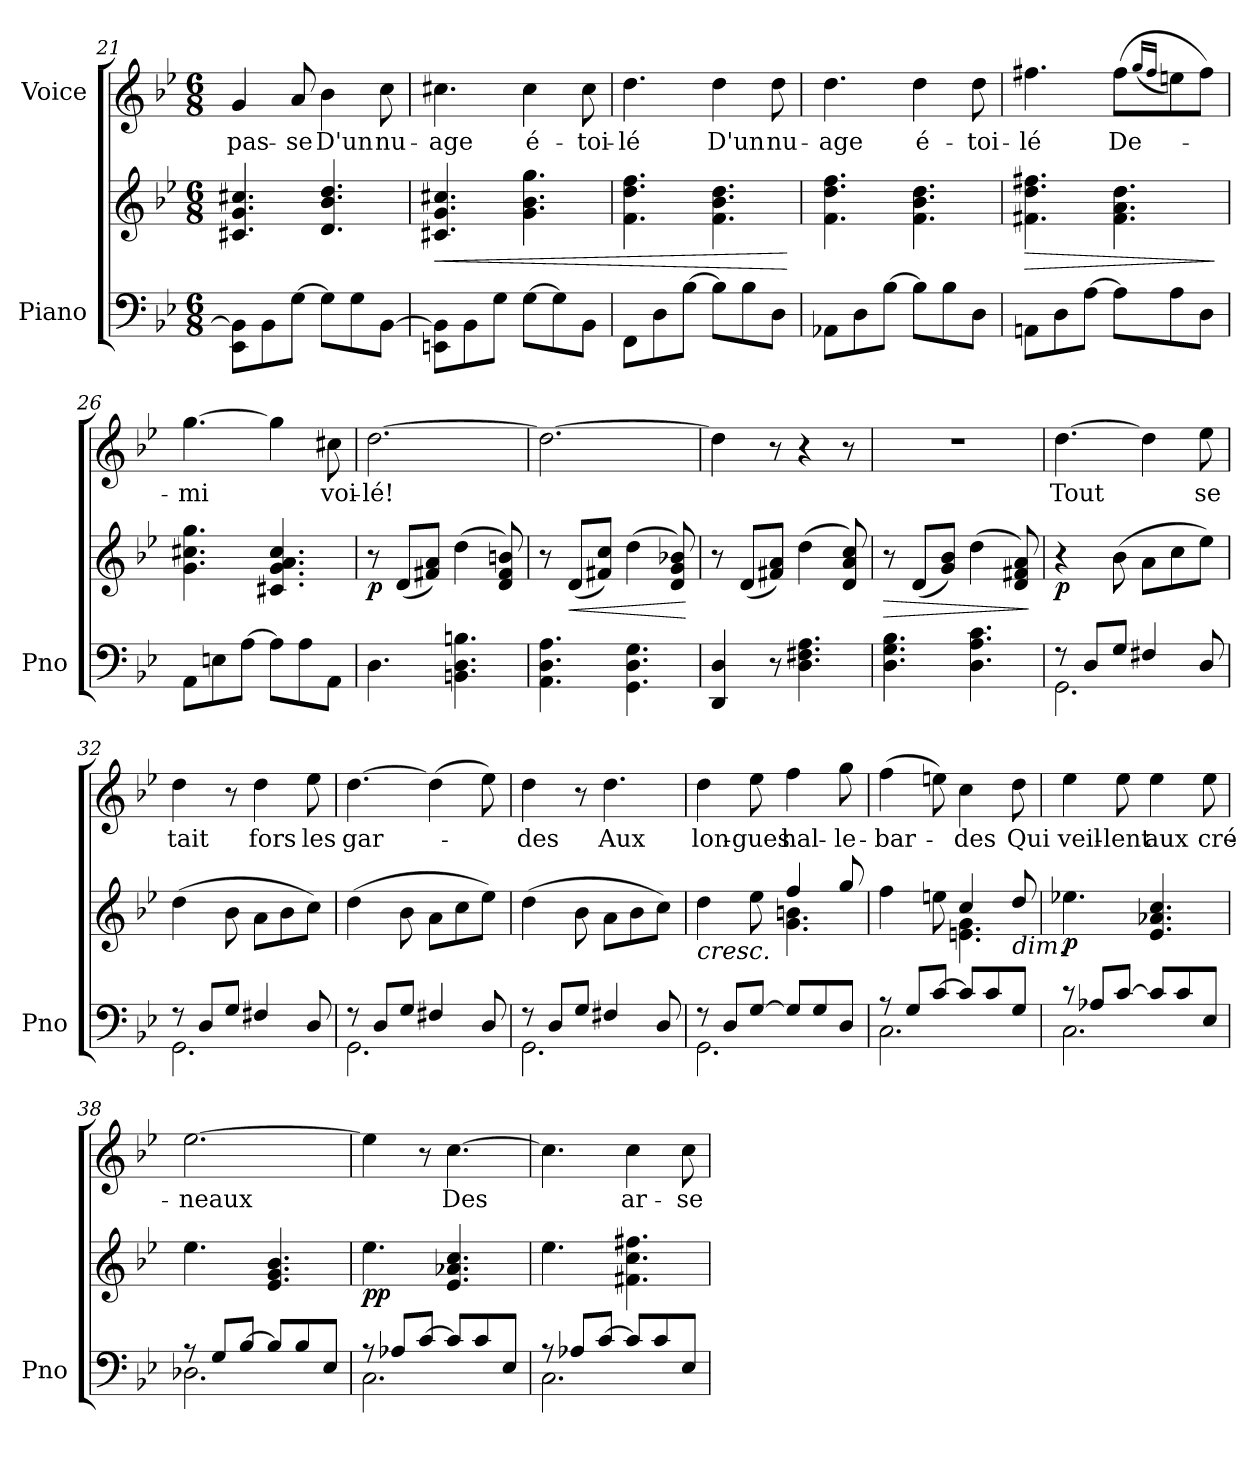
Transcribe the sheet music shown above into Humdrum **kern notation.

**kern	**kern	**dynam	**kern	**text
*part2	*part2	*part2	*part1	*part1
*staff3	*staff2	*staff2/3	*staff1	*staff1
*I"Piano	*	*	*I"Voice	*
*I'Pno	*	*	*	*
*clefF4	*clefG2	*	*clefG2	*
*k[b-e-]	*k[b-e-]	*	*k[b-e-]	*
*M6/8	*M6/8	*	*M6/8	*
=21	=21	=21	=21	=21
!	!	!	!	!LO:LY:b
8EE-\ 8BB-\]L	4.c#X/ 4.g/ 4.cc#X/	.	4g/	pas-
8BB-\	.	.	.	.
!	!	!	!	!LO:LY:b
[8G\J	.	.	8a/	-se
!	!	!	!	!LO:LY:b
8G\L]	4.d/ 4.b-/ 4.dd/	.	4b-\	D'un
8G\	.	.	.	.
!	!	!	!	!LO:LY:b
[8BB-\J	.	.	8cc\	nu-
=22	=22	=22	=22	=22
!	!	!LO:HP:b	!	!LO:LY:b
8EEn\ 8BB-\]L	4.c#X/ 4.g/ 4.cc#X/	<	4.cc#X\	-age
8BB-\	.	.	.	.
8G\J	.	.	.	.
!	!	!	!	!LO:LY:b
[8G\L	4.g\ 4.b-\ 4.gg\	.	4cc#\	é-
8G\]	.	.	.	.
!	!	!	!	!LO:LY:b
8BB-\J	.	.	8cc#\	-toi-
=23	=23	=23	=23	=23
!	!	!	!	!LO:LY:b
8FF\L	4.f\ 4.dd\ 4.ff\	.	4.dd\	-lé
8D\	.	.	.	.
[8B-\J	.	.	.	.
!	!	!	!	!LO:LY:b
8B-\L]	4.f\ 4.b-\ 4.dd\	.	4dd\	D'un
8B-\	.	.	.	.
!	!	!	!	!LO:LY:b
8D\J	.	.	8dd\	nu-
.	.	[	.	.
!!LO:LB:g=z
=24	=24	=24	=24	=24
!	!	!	!	!LO:LY:b
8AA-X\L	4.f\ 4.dd\ 4.ff\	.	4.dd\	-age
8D\	.	.	.	.
[8B-\J	.	.	.	.
!	!	!	!	!LO:LY:b
8B-\L]	4.f\ 4.b-\ 4.dd\	.	4dd\	é-
8B-\	.	.	.	.
!	!	!	!	!LO:LY:b
8D\J	.	.	8dd\	-toi-
=25	=25	=25	=25	=25
!	!	!LO:HP:b	!	!LO:LY:b
8AAn\L	4.f#X\ 4.dd\ 4.ff#X\	>	4.ff#X\	-lé
8D\	.	.	.	.
[8A\J	.	.	.	.
!	!	!	!	!LO:LY:b
8A\L]	4.f#\ 4.a\ 4.dd\	.	(8ff#\L	De-
.	.	.	(16qgg/LL	.
.	.	.	16qff#/JJ	.
8A\	.	.	8een\)	.
8D\J	.	.	8ff#\J)	.
.	.	]	.	.
=26	=26	=26	=26	=26
!	!	!	!	!LO:LY:b
8AA\L	4.g\ 4.cc#X\ 4.gg\	.	[4.gg\	-mi
8En\	.	.	.	.
[8A\J	.	.	.	.
8A\L]	4.c#i/ 4.g/ 4.a/ 4.cc#/	.	4gg\]	.
8A\	.	.	.	.
!	!	!	!	!LO:LY:b
8AA\J	.	.	8cc#X\	voi-
=27	=27	=27	=27	=27
!	!	!LO:DY:b	!	!LO:LY:b
4.D\	8r	p	[2.dd\	-lé!
.	(8d/L	.	.	.
.	8f#X/ 8a/J)	.	.	.
4.BBn\ 4.D\ 4.Bn\	(4dd\	.	.	.
.	8d/ 8f#/ 8bn/)	.	.	.
!!LO:LB:g=z
=28	=28	=28	=28	=28
4.AA\ 4.D\ 4.A\	8r	.	2.dd\_	.
!	!	!LO:HP:b	!	!
.	(8d/L	<	.	.
.	8f#X/ 8cc/J)	.	.	.
4.GG\ 4.D\ 4.G\	(4dd\	.	.	.
.	8d/ 8g/ 8b-X/)	.	.	.
.	.	[	.	.
=29	=29	=29	=29	=29
4DD/ 4D/	8r	.	4dd\]	.
.	(8d/L	.	.	.
8r	8f#X/ 8a/J)	.	8r	.
4.D\ 4.F#X\ 4.A\	(4dd\	.	4r	.
.	8d/ 8a/ 8cc/)	.	8r	.
=30	=30	=30	=30	=30
!	!	!LO:HP:b	!	!
4.D\ 4.G\ 4.B-\	8r	>	2.r	.
.	(8d/L	.	.	.
.	8g/ 8b-/J)	.	.	.
4.D\ 4.A\ 4.c\	(4dd\	.	.	.
.	8d/ 8f#X/ 8a/)	.	.	.
.	.	]	.	.
=31	=31	=31	=31	=31
*^	*	*	*	*
!	!	!	!LO:DY:b	!	!LO:LY:b
8r	2.GG\	4r	p	[4.dd\	Tout
8D/L	.	.	.	.	.
8G/J	.	(8b-\	.	.	.
4F#X/	.	8a\L	.	4dd\]	.
.	.	8cc\	.	.	.
!	!	!	!	!	!LO:LY:b
8D/	.	8ee-\J)	.	8ee-\	se
=32	=32	=32	=32	=32	=32
!	!	!	!	!	!LO:LY:b
8r	2.GG\	(4dd\	.	4dd\	tait
8D/L	.	.	.	.	.
8G/J	.	8b-\	.	8r	.
!	!	!	!	!	!LO:LY:b
4F#X/	.	8a\L	.	4dd\	fors
.	.	8b-\	.	.	.
!	!	!	!	!	!LO:LY:b
8D/	.	8cc\J)	.	8ee-\	les
!!LO:PB:g=z
=33	=33	=33	=33	=33	=33
!	!	!	!	!	!LO:LY:b
8r	2.GG\	(4dd\	.	[4.dd\	gar-
8D/L	.	.	.	.	.
8G/J	.	8b-\	.	.	.
4F#X/	.	8a\L	.	(4dd\]	.
.	.	8cc\	.	.	.
8D/	.	8ee-\J)	.	8ee-\)	.
=34	=34	=34	=34	=34	=34
!	!	!	!	!	!LO:LY:b
8r	2.GG\	(4dd\	.	4dd\	-des
8D/L	.	.	.	.	.
8G/J	.	8b-\	.	8r	.
!	!	!	!	!	!LO:LY:b
4F#X/	.	8a\L	.	4.dd\	Aux
.	.	8b-\	.	.	.
8D/	.	8cc\J)	.	.	.
=35	=35	=35	=35	=35	=35
*	*	*^	*	*	*
!	!	!LO:TX:b:i:t=cresc.	!	!	!	!
!	!	!	!	!	!	!LO:LY:b
8r	2.GG\	4dd\	4ryy	.	4dd\	lon-
8D/L	.	.	.	.	.	.
!	!	!	!	!	!	!LO:LY:b
[8G/J	.	8ee-\	8ryy	.	8ee-\	-gues
!	!	!	!	!	!	!LO:LY:b
8G/L]	.	4ff/	4.g\ 4.bn\	.	4ff\	hal-
8G/	.	.	.	.	.	.
!	!	!	!	!	!	!LO:LY:b
8D/J	.	8gg/	.	.	8gg\	-le-
=36	=36	=36	=36	=36	=36	=36
!	!	!	!	!	!	!LO:LY:b
8r	2.C\	4ff\	4ryy	.	(4ff\	-bar-
8G/L	.	.	.	.	.	.
[8c/J	.	8een\	8ryy	.	8een\)	.
!	!	!	!	!	!	!LO:LY:b
8c/L]	.	4cc/	4.en\ 4.g\	.	4cc\	-des
8c/	.	.	.	.	.	.
!	!	!LO:TX:b:i:t=dim.	!	!	!	!
!	!	!	!	!	!	!LO:LY:b
8G/J	.	8dd/	.	.	8dd\	Qui
*	*	*v	*v	*	*	*
!!LO:LB:g=z
=37	=37	=37	=37	=37	=37
!	!	!	!LO:DY:b	!	!LO:LY:b
8r	2.C\	4.ee-X\	p	4ee-\	veil-
8A-X/L	.	.	.	.	.
!	!	!	!	!	!LO:LY:b
[8c/J	.	.	.	8ee-\	-lent
!	!	!	!	!	!LO:LY:b
8c/L]	.	4.e-/ 4.a-X/ 4.cc/	.	4ee-\	aux
8c/	.	.	.	.	.
!	!	!	!	!	!LO:LY:b
8E-/J	.	.	.	8ee-\	cré-
=38	=38	=38	=38	=38	=38
!	!	!	!	!	!LO:LY:b
8r	2.D-X\	4.ee-\	.	[2.ee-\	-neaux
8G/L	.	.	.	.	.
[8B-/J	.	.	.	.	.
8B-/L]	.	4.e-/ 4.g/ 4.b-/	.	.	.
8B-/	.	.	.	.	.
8E-/J	.	.	.	.	.
=39	=39	=39	=39	=39	=39
!	!	!	!LO:DY:b	!	!
8r	2.C\	4.ee-\	pp	4ee-\]	.
8A-X/L	.	.	.	.	.
[8c/J	.	.	.	8r	.
!	!	!	!	!	!LO:LY:b
8c/L]	.	4.e-/ 4.a-X/ 4.cc/	.	[4.cc\	Des
8c/	.	.	.	.	.
8E-/J	.	.	.	.	.
=40	=40	=40	=40	=40	=40
8r	2.C\	4.ee-\	.	4.cc\]	.
8A-X/L	.	.	.	.	.
[8c/J	.	.	.	.	.
!	!	!	!	!	!LO:LY:b
8c/L]	.	4.f#X\ 4.cc\ 4.ff#X\	.	4cc\	ar-
8c/	.	.	.	.	.
!	!	!	!	!	!LO:LY:b
8E-/J	.	.	.	8cc\	-se-
*v	*v	*	*	*	*
=	=	=	=	=
*-	*-	*-	*-	*-
